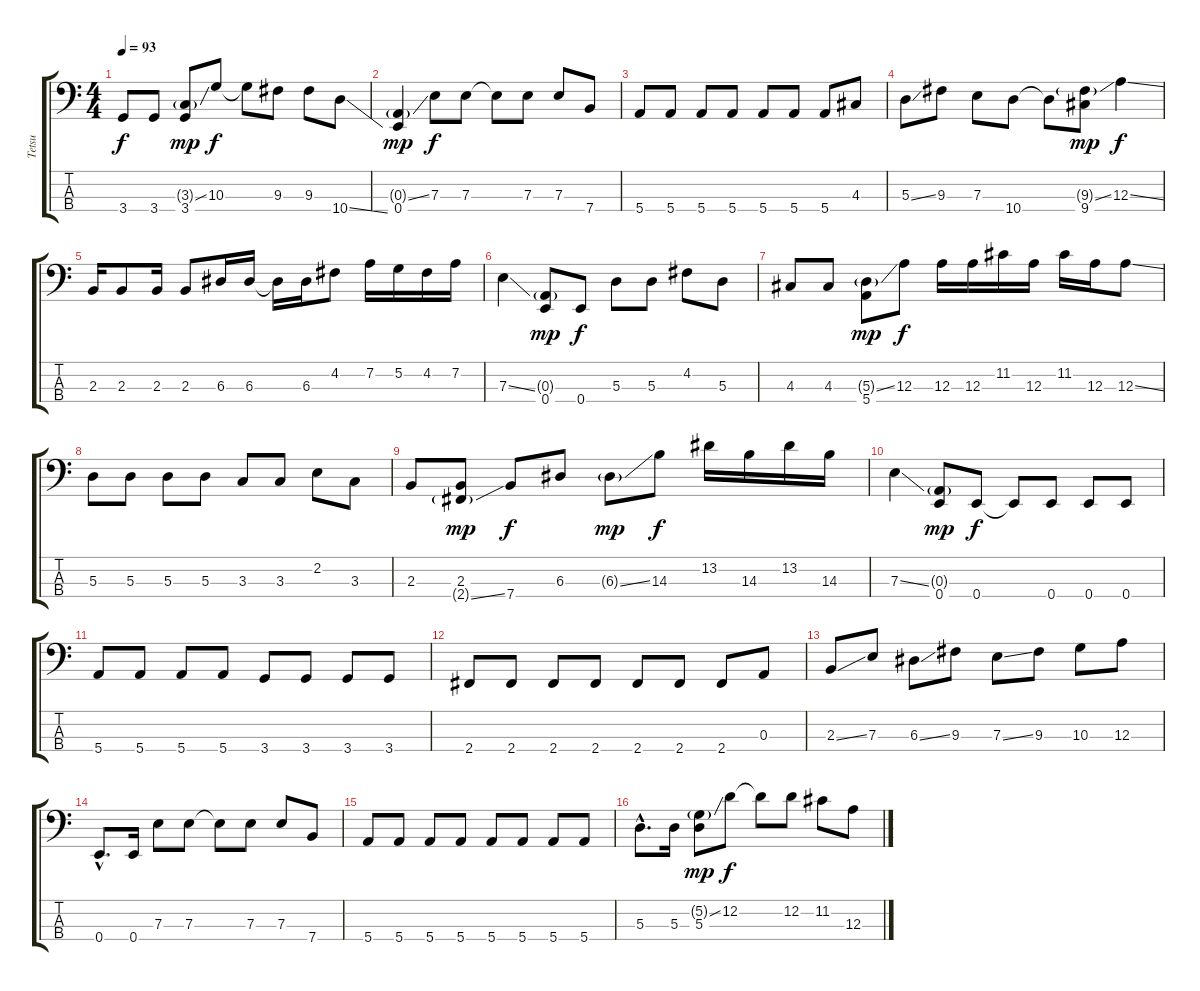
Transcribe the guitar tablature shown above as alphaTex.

\track ("Tetsu" "Tetsu") {instrument electricbasspick}
\staff {score tabs}
\tuning (G2 D2 A1 E1) {hide}
\ts (4 4)
\tempo 93
\clef f4
\ks c
3.4.8{dy f} 3.4.8 (3.3{ss g} 3.4).8{dy mp} 10.3.8{dy f} 10.3{t}.8 9.3.8 9.3.8 10.4{ss}.8 |
(0.3{ss g} 0.4).4{dy mp} 7.3.8{dy f} 7.3.8 7.3{t}.8 7.3.8 7.3.8 7.4.8 |
5.4.8 5.4.8 5.4.8 5.4.8 5.4.8 5.4.8 5.4.8 4.3.8 |
5.3{ss}.8 9.3.8 7.3.8 10.4.8 10.4{t}.8 (9.3{ss g} 9.4).8{dy mp} 12.3{ss}.4{dy f} |
2.3.16 2.3.8 2.3.16 2.3.8 6.3.16 6.3.16 6.3{t}.16 6.3.16 4.2.8 7.2.16 5.2.16 4.2.16 7.2.16 |
7.3{ss}.4 (0.3{g} 0.4).8{dy mp} 0.4.8{dy f} 5.3.8 5.3.8 4.2.8 5.3.8 |
4.3.8 4.3.8 (5.3{ss g} 5.4).8{dy mp} 12.3.8{dy f} 12.3.16 12.3.16 11.2.16 12.3.16 11.2.16 12.3.16 12.3{ss}.8 |
5.3.8 5.3.8 5.3.8 5.3.8 3.3.8 3.3.8 2.2.8 3.3.8 |
2.3.8 (2.3 2.4{ss g}).8{dy mp} 7.4.8{dy f} 6.3.8 6.3{ss g}.8{dy mp} 14.3.8{dy f} 13.2.16 14.3.16 13.2.16 14.3.16 |
7.3{ss}.4 (0.3{g} 0.4).8{dy mp} 0.4.8{dy f} 0.4{t}.8 0.4.8 0.4.8 0.4.8 |
5.4.8 5.4.8 5.4.8 5.4.8 3.4.8 3.4.8 3.4.8 3.4.8 |
2.4.8 2.4.8 2.4.8 2.4.8 2.4.8 2.4.8 2.4.8 0.3.8 |
2.3{ss}.8 7.3.8 6.3{ss}.8 9.3.8 7.3{ss}.8 9.3.8 10.3.8 12.3.8 |
0.4{hac}.8{d} 0.4.16 7.3.8 7.3.8 7.3{t}.8 7.3.8 7.3.8 7.4.8 |
5.4.8 5.4.8 5.4.8 5.4.8 5.4.8 5.4.8 5.4.8 5.4.8 |
5.3{hac}.8{d} 5.3.16 (5.2{ss g} 5.3).8{dy mp} 12.2.8{dy f} 12.2{t}.8 12.2.8 11.2.8 12.3.8
